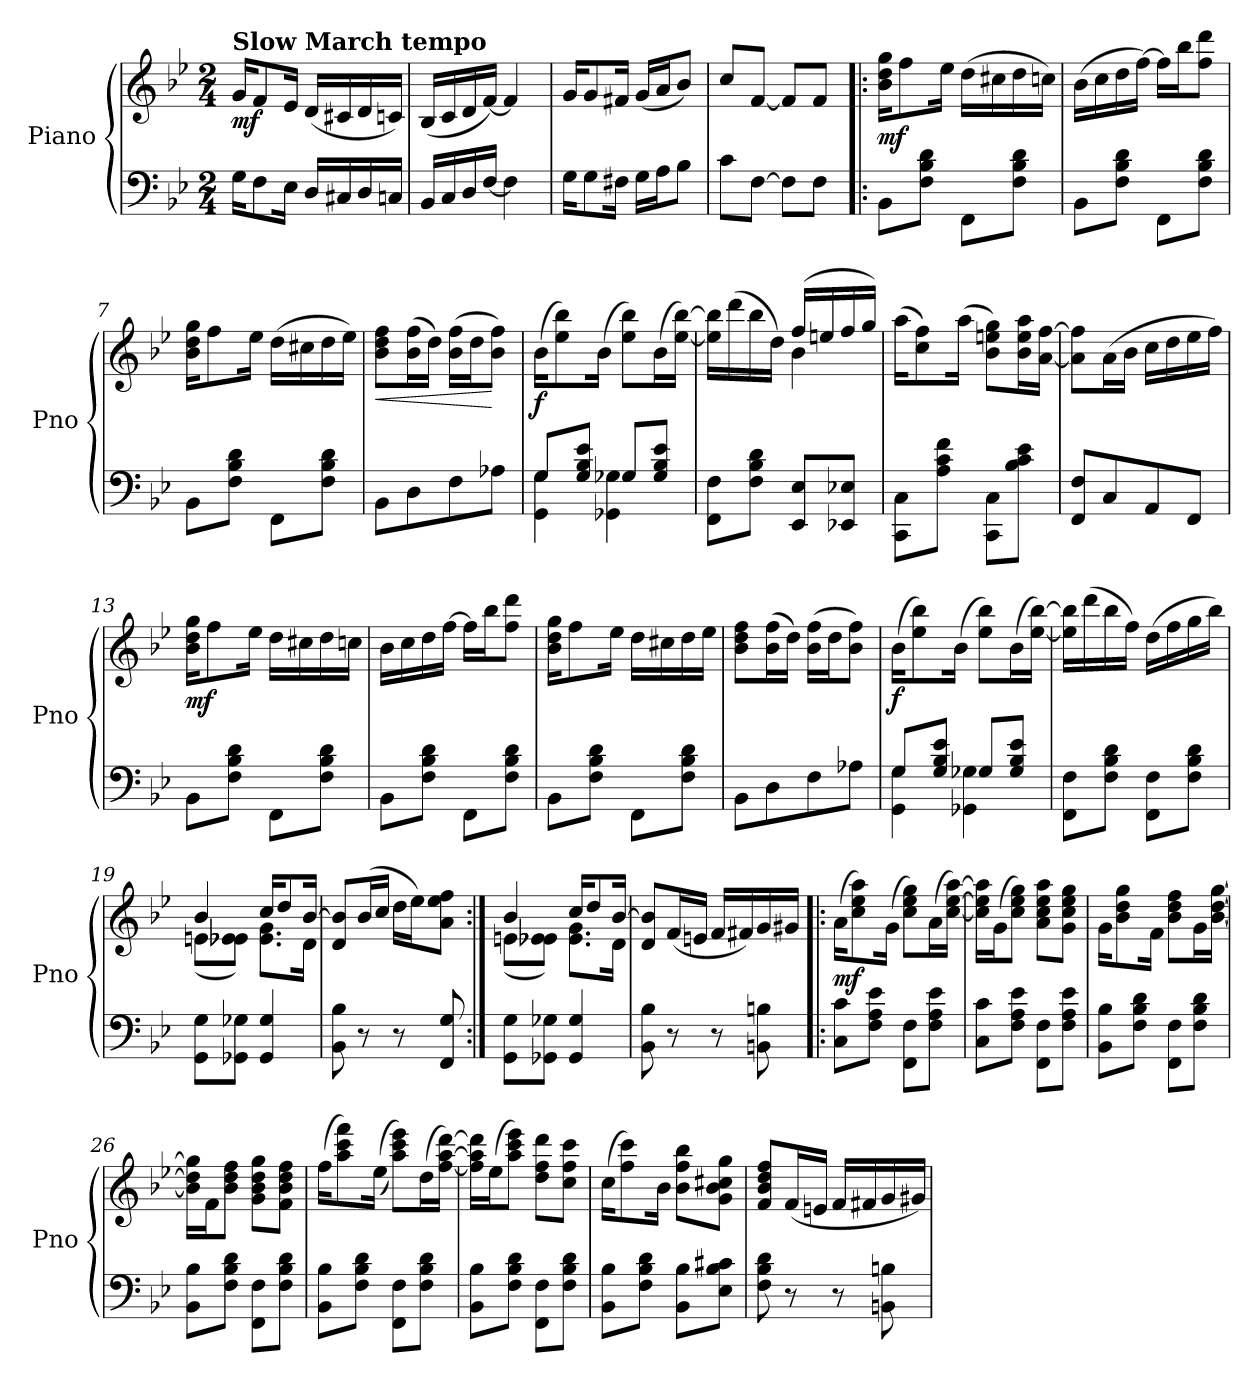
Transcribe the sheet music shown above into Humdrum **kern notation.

**kern	**kern	**dynam
*part1	*part1	*part1
*staff2	*staff1	*staff1/2
*I"Piano	*	*
*I'Pno	*	*
*clefF4	*clefG2	*
*k[b-e-]	*k[b-e-]	*
*M2/4	*M2/4	*
*MM100	*MM100	*
=1	=1	=1
!	!LO:TX:a:B:t=Slow March tempo	!
!	!	!LO:DY:b
16G\KL	16g/KL	mf
8F\	8f/	.
16E-\Jk	16e-/Jk	.
16D/LL	(<16d/LL	.
16C#X/	16c#X/	.
16D/	16d/	.
16Cn/JJ	16cn/JJ)	.
=2	=2	=2
16BB-/LL	(<16B-/LL	.
16C/	16c/	.
16D/	16d/	.
[16F/JJ	[16f/JJ)	.
4F\]	4f/]	.
=3	=3	=3
16G\KL	16g/KL	.
8G\	8g/	.
16F#X\Jk	16f#X/Jk	.
16G\LL	(<16g/LL	.
16A\J	16a/J	.
8B-\J	8b-/J)	.
=4	=4	=4
8c\L	8cc/L	.
[8F\J	[8f/J	.
8F\L]	8f/L]	.
8F\J	8f/J	.
=5!|:	=5!|:	=5!|:
!	!	!LO:DY:b
8BB-\L	16b-\ 16dd\ 16gg\KL	mf
.	8ff\	.
8F\ 8B-\ 8d\J	.	.
.	16ee-\Jk	.
8FF\L	(>16dd\LL	.
.	16cc#X\	.
8F\ 8B-\ 8d\J	16dd\	.
.	16ccn\JJ)	.
=6	=6	=6
8BB-\L	(>16b-\LL	.
.	16cc\	.
8F\ 8B-\ 8d\J	16dd\	.
.	[16ff\JJ)	.
8FF\L	16ff\LL]	.
.	16bb-\J	.
8F\ 8B-\ 8d\J	8ff\ 8ddd\J	.
=7	=7	=7
8BB-\L	16b-\ 16dd\ 16gg\KL	.
.	8ff\	.
8F\ 8B-\ 8d\J	.	.
.	16ee-\Jk	.
8FF\L	(>16dd\LL	.
.	16cc#X\	.
8F\ 8B-\ 8d\J	16dd\	.
.	16ee-\JJ)	.
!!LO:LB:g=z
=8	=8	=8
!	!	!LO:HP:b
8BB-\L	8b-\ 8dd\ 8ff\L	<
8D\	(>16b-\ 16ff\L	.
.	16dd\JJ)	.
8F\	(>16b-\ 16ff\LL	.
.	16dd\J	.
8A-X\J	8b-\ 8ff\J)	[
=9	=9	=9
*^	*	*
!	!	!	!LO:DY:b
8G/L	4GG\ 4G\	(>16b-\KL	f
.	.	8ee-\ 8bb-\)	.
8G/ 8B-/ 8e-/J	.	.	.
.	.	(>16b-\Jk	.
8G/L	4GG-X\ 4G-X\	8ee-\ 8bb-\L)	.
8G-/ 8B-/ 8e-/J	.	(>16b-\L	.
.	.	[16ee-\ [16bb-\JJ)	.
*v	*v	*	*
!!LO:LB:g=z
=10	=10	=10
*	*^	*
8FF\ 8F\L	16ee-\] 16bb-\]LL	4ryy	.
.	(>16ddd\	.	.
8F\ 8B-\ 8d\J	16bb-\	.	.
.	16dd\JJ)	.	.
8EE-/ 8E-/L	(>16ff/LL	4b-\	.
.	16een/	.	.
8EE-X/ 8E-X/J	16ff/	.	.
.	16gg/JJ)	.	.
*	*v	*v	*
!!LO:LB:g=z
=11	=11	=11
8CC\ 8C\L	(>16aa\KL	.
.	8cc\ 8ff\)	.
8A\ 8c\ 8f\J	.	.
.	(>16aa\Jk	.
8CC\ 8C\L	8b-\ 8een\ 8gg\L)	.
8B-\ 8c\ 8e-\J	16b-\ 16ee\ 16aa\L	.
.	[16a\ [16ff\JJ	.
=12	=12	=12
8FF/ 8F/L	8a\] 8ff\]L	.
8C/	(>16a\L	.
.	16b-\JJ	.
8AA/	16cc\LL	.
.	16dd\	.
8FF/J	16ee-\	.
.	16ff\JJ)	.
=13	=13	=13
!	!	!LO:DY:b
8BB-\L	16b-\ 16dd\ 16gg\KL	mf
.	8ff\	.
8F\ 8B-\ 8d\J	.	.
.	16ee-\Jk	.
8FF\L	16dd\LL	.
.	16cc#X\	.
8F\ 8B-\ 8d\J	16dd\	.
.	16ccn\JJ	.
=14	=14	=14
8BB-\L	16b-\LL	.
.	16cc\	.
8F\ 8B-\ 8d\J	16dd\	.
.	[16ff\JJ	.
8FF\L	16ff\LL]	.
.	16bb-\J	.
8F\ 8B-\ 8d\J	8ff\ 8ddd\J	.
=15	=15	=15
8BB-\L	16b-\ 16dd\ 16gg\KL	.
.	8ff\	.
8F\ 8B-\ 8d\J	.	.
.	16ee-\Jk	.
8FF\L	16dd\LL	.
.	16cc#X\	.
8F\ 8B-\ 8d\J	16dd\	.
.	16ee-\JJ	.
=16	=16	=16
8BB-\L	8b-\ 8dd\ 8ff\L	.
8D\	(>16b-\ 16ff\L	.
.	16dd\JJ)	.
8F\	(>16b-\ 16ff\LL	.
.	16dd\J	.
8A-X\J	8b-\ 8ff\J)	.
=17	=17	=17
*^	*	*
!	!	!	!LO:DY:b
8G/L	4GG\ 4G\	(>16b-\KL	f
.	.	8ee-\ 8bb-\)	.
8G/ 8B-/ 8e-/J	.	.	.
.	.	(>16b-\Jk	.
8G/L	4GG-X\ 4G-X\	8ee-\ 8bb-\L)	.
8G-/ 8B-/ 8e-/J	.	(>16b-\L	.
.	.	[16ee-\ [16bb-\JJ)	.
*v	*v	*	*
=18	=18	=18
8FF\ 8F\L	16ee-\] 16bb-\]LL	.
.	(>16ddd\	.
8F\ 8B-\ 8d\J	16bb-\	.
.	16ff\JJ)	.
8FF\ 8F\L	(>16dd\LL	.
.	16ff\	.
8F\ 8B-\ 8d\J	16gg\	.
.	16bb-\JJ)	.
!!LO:PB:g=z
=19	=19	=19
*	*^	*
8GG\ 8G\L	4b-/	(<8en\L	.
8GG-X\ 8G-X\J	.	8e-X\ 8e-\J)	.
4GG-/ 4G-/	16cc/KL	8.e-\ 8.g\L	.
.	8dd/	.	.
.	[16b-/Jk	16d\Jk	.
*	*v	*v	*
=20	=20	=20
8BB-\ 8B-\	8d/ 8b-/]L	.
8r	(>16b-/L	.
.	16cc/JJ	.
8r	16dd\LL	.
.	16ee-\J)	.
8FF/ 8G/	8a\ 8ee-\ 8ff\J	.
=21:|!	=21:|!	=21:|!
*	*^	*
8GG\ 8G\L	4b-/	(<8en\L	.
8GG-X\ 8G-X\J	.	8e-X\ 8e-\J)	.
4GG-/ 4G-/	16cc/KL	8.e-\ 8.g\L	.
.	8dd/	.	.
.	[16b-/Jk	16d\Jk	.
*	*v	*v	*
=22	=22	=22
8BB-\ 8B-\	8d/ 8b-/]L	.
8r	(<16f/L	.
.	16en/JJ	.
8r	16f/LL	.
.	16f#X/)	.
8BBn\ 8Bn\	16g/	.
.	16g#X/JJ	.
=23!|:	=23!|:	=23!|:
!	!	!LO:DY:b
8C\ 8c\L	(>16a\KL	mf
.	8cc\ 8ee-\ 8aa\)	.
8F\ 8A\ 8e-\J	.	.
.	(>16g\Jk	.
8FF\ 8F\L	8cc\ 8ee-\ 8gg\L)	.
8F\ 8A\ 8e-\J	(>16a\L	.
.	[16cc\ [16ee-\ [16aa\JJ)	.
=24	=24	=24
8C\ 8c\L	16cc\] 16ee-\] 16aa\]LL	.
.	(>16g\J	.
8F\ 8A\ 8e-\J	8cc\ 8ee-\ 8gg\J)	.
8FF\ 8F\L	8a\ 8cc\ 8ee-\ 8aa\L	.
8F\ 8A\ 8e-\J	8g\ 8cc\ 8ee-\ 8gg\J	.
=25	=25	=25
8BB-\ 8B-\L	16g\KL	.
.	8b-\ 8dd\ 8gg\	.
8F\ 8B-\ 8d\J	.	.
.	16f\Jk	.
8FF\ 8F\L	8b-\ 8dd\ 8ff\L	.
8F\ 8B-\ 8d\J	16g\L	.
.	[16b-\ [16dd\ [16gg\JJ	.
=26	=26	=26
8BB-\ 8B-\L	16b-\] 16dd\] 16gg\]LL	.
.	16f\J	.
8F\ 8B-\ 8d\J	8b-\ 8dd\ 8ff\J	.
8FF\ 8F\L	8g\ 8b-\ 8dd\ 8gg\L	.
8F\ 8B-\ 8d\J	8f\ 8b-\ 8dd\ 8ff\J	.
!!LO:LB:g=z
=27	=27	=27
8BB-\ 8B-\L	(>16ff\KL	.
.	8aa\ 8ccc\ 8fff\)	.
8F\ 8B-\ 8d\J	.	.
.	(>(>16ee-\Jk	.
8FF\ 8F\L	8aa\ 8ccc\ 8eee-\L))	.
8F\ 8B-\ 8d\J	(>16dd\L	.
.	[16ff\ [16aa\ [16ddd\JJ)	.
=28	=28	=28
8BB-\ 8B-\L	16ff\] 16aa\] 16ddd\]LL	.
.	(>16ee-\J	.
8F\ 8B-\ 8d\J	8aa\ 8ccc\ 8eee-\J)	.
8FF\ 8F\L	8dd\ 8ff\ 8ddd\L	.
8F\ 8B-\ 8d\J	8cc\ 8ff\ 8ccc\J	.
=29	=29	=29
8BB-\ 8B-\L	(>16cc\KL	.
.	8ff\ 8ccc\)	.
8F\ 8B-\ 8d\J	.	.
.	16b-\Jk	.
8BB-\ 8B-\L	8b-\ 8ff\ 8bb-\L	.
8E-\ 8B-\ 8c#X\J	8g\ 8b-\ 8cc#X\ 8gg\J	.
=30	=30	=30
8F\ 8B-\ 8d\	8f/ 8b-/ 8dd/ 8ff/L	.
8r	(<16f/L	.
.	16en/JJ	.
8r	16f/LL	.
.	16f#X/	.
8BBn\ 8Bn\	16g/	.
.	16g#X/JJ)	.
=	=	=
*-	*-	*-
